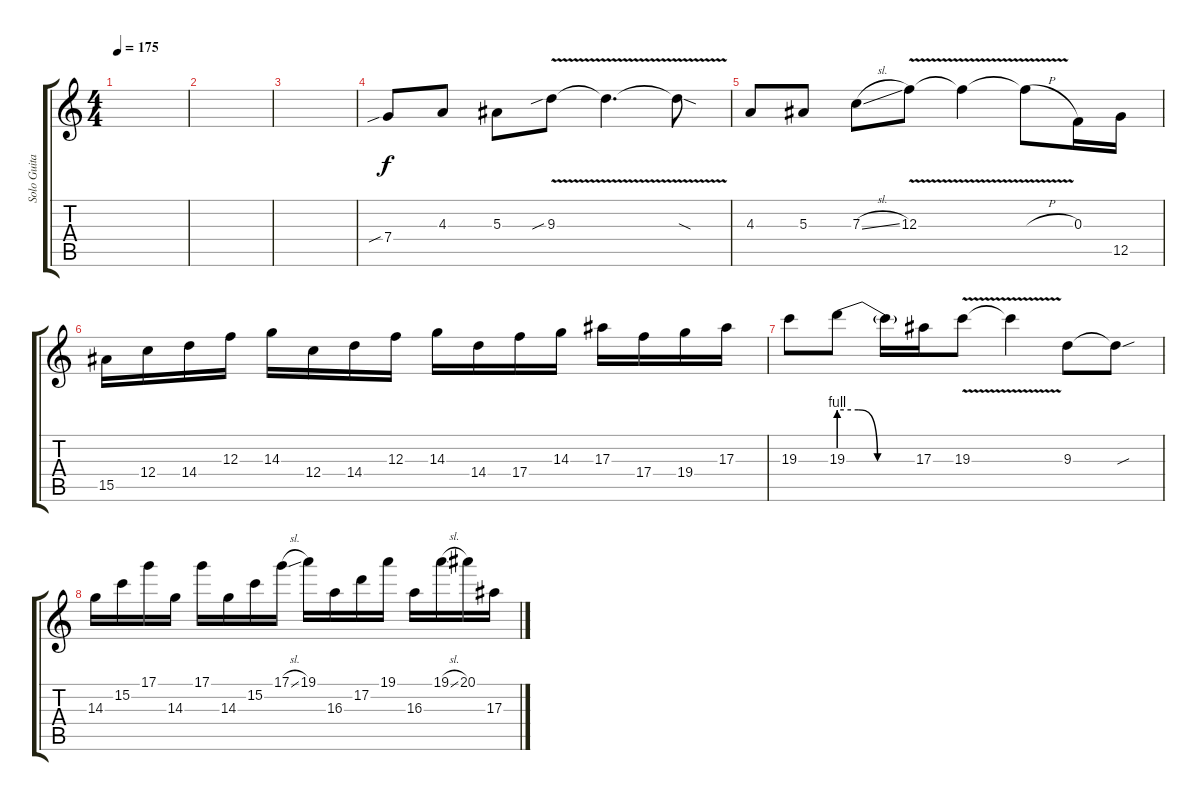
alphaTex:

\track ("Solo Guitar" "Solo Guita") {instrument distortionguitar}
\staff {score tabs}
\tuning (D4 A3 F3 C3 G2 D2) {hide}
\ts (4 4)
\tempo 175
\clef g2
\ks c
|
|
|
7.4{sib}.8 4.3.8 5.3.8 9.3{v sib}.8 9.3{v t}.4{d} 9.3{sod t}.8 |
4.3.8 5.3.8 7.3{sl}.8 12.3{v}.8 12.3{v t}.4 12.3{h t}.8 0.3.16 12.5.16 |
15.5.16 12.4.16 14.4.16 12.3.16 14.3.16 12.4.16 14.4.16 12.3.16 14.3.16 14.4.16 17.4.16 14.3.16 17.3.16 17.4.16 19.4.16 17.3.16 |
19.3.8 19.3{be (custom 0 4 15 4 30 0 60 0)}.8 19.3{t}.16 17.3.16 19.3{v}.8 19.3{v t}.4 9.3.8 9.3{sou t}.8 |
14.3.16 15.2.16 17.1.16 14.3.16 17.1.16 14.3.16 15.2.16 17.1{sl}.16 19.1.16 16.3.16 17.2.16 19.1.16 16.3.16 19.1{sl}.16 20.1.16 17.3.16
